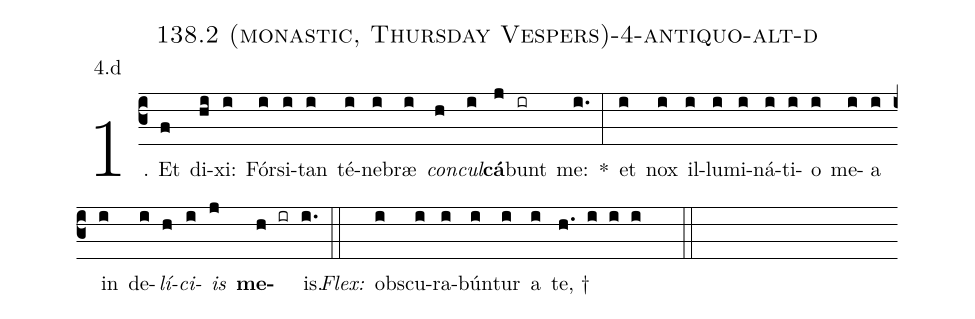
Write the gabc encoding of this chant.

name: 138.2 (monastic, Thursday Vespers)-4-antiquo-alt-d;
annotation: 4.d;
%%
(c3)1. Et(f) di(hi)xi:(i) Fór(i)si(i)tan(i) té(i)ne(i)bræ(i) <i>con</i>(h)<i>cul</i>(i)<b>cá</b>(j)bunt(ir) me:(i.) *(:) et(i) nox(i) il(i)lu(i)mi(i)ná(i)ti(i)o(i) me(i)a(i) in(i) de(i)<i>lí</i>(h)<i>ci</i>(i)<i>is</i>(j) <b>me</b>(h ir)is.(i.) (::)
<i>Flex:</i>()  obs(i)cu(i)ra(i)bún(i)tur(i) a(i) te, †(h. i i i  ::)
